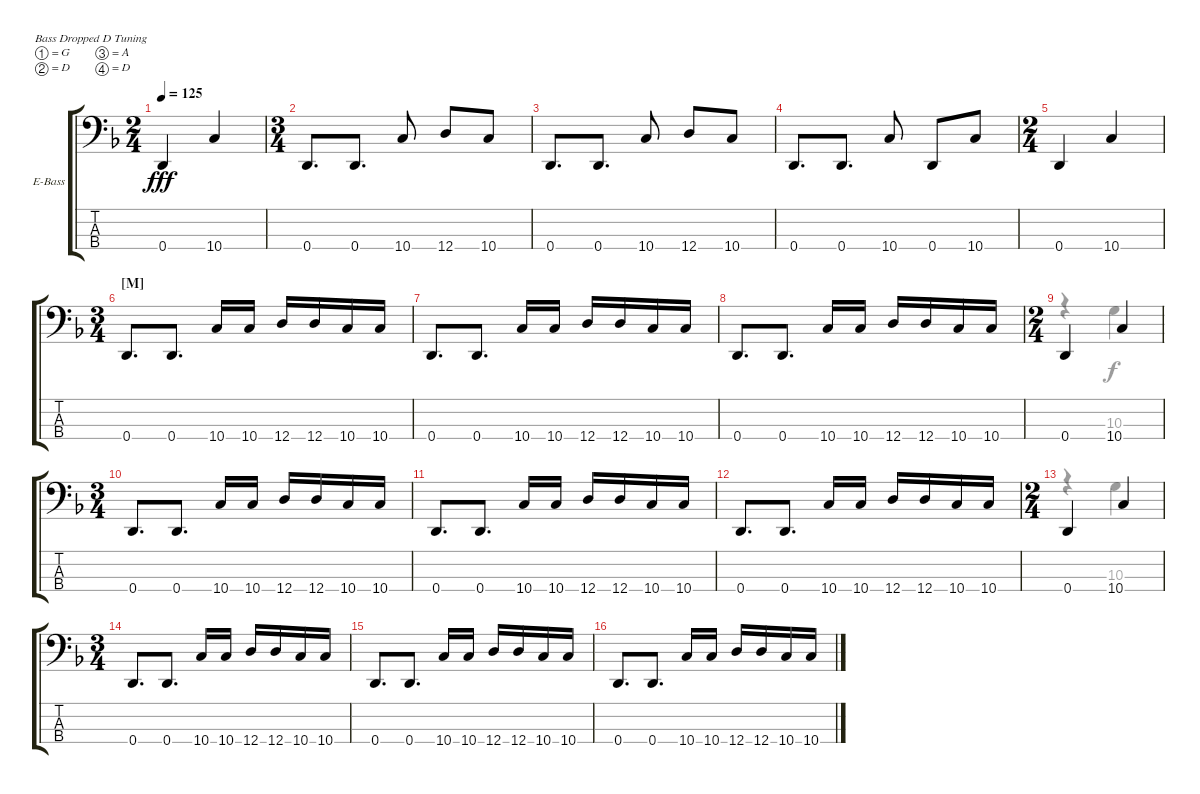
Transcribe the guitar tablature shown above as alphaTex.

\defaultSystemsLayout 4
\bracketExtendMode groupsimilarinstruments
\firstSystemTrackNameOrientation horizontal
\otherSystemsTrackNameOrientation horizontal
\track ("Electric Bass" "E-Bass") {instrument electricbassfinger}
\staff {score tabs}
\tuning (G2 D2 A1 D1)
\voice
\ts (2 4)
\tempo 125
\clef f4
\ks f
0.4.4{dy fff} 10.4.4 |
\ts (3 4)
0.4.8{d} 0.4.8{d} 10.4.8 12.4.8 10.4.8 |
0.4.8{d} 0.4.8{d} 10.4.8 12.4.8 10.4.8 |
0.4.8{d} 0.4.8{d} 10.4.8 0.4.8 10.4.8 |
\ts (2 4)
0.4.4 10.4.4 |
\ts (3 4)
\section ("M" "")
0.4.8{d} 0.4.8{d} 10.4.16 10.4.16 12.4.16 12.4.16 10.4.16 10.4.16 |
0.4.8{d} 0.4.8{d} 10.4.16 10.4.16 12.4.16 12.4.16 10.4.16 10.4.16 |
0.4.8{d} 0.4.8{d} 10.4.16 10.4.16 12.4.16 12.4.16 10.4.16 10.4.16 |
\ts (2 4)
0.4.4 10.4.4 |
\ts (3 4)
0.4.8{d} 0.4.8{d} 10.4.16 10.4.16 12.4.16 12.4.16 10.4.16 10.4.16 |
0.4.8{d} 0.4.8{d} 10.4.16 10.4.16 12.4.16 12.4.16 10.4.16 10.4.16 |
0.4.8{d} 0.4.8{d} 10.4.16 10.4.16 12.4.16 12.4.16 10.4.16 10.4.16 |
\ts (2 4)
0.4.4 10.4.4 |
\ts (3 4)
0.4.8{d} 0.4.8{d} 10.4.16 10.4.16 12.4.16 12.4.16 10.4.16 10.4.16 |
0.4.8{d} 0.4.8{d} 10.4.16 10.4.16 12.4.16 12.4.16 10.4.16 10.4.16 |
0.4.8{d} 0.4.8{d} 10.4.16 10.4.16 12.4.16 12.4.16 10.4.16 10.4.16
\voice
\clef f4
\ottava regular
\simile none
\ks f
|
|
|
|
|
|
|
|
r.4 10.3.4{dy f} |
|
|
|
r.4 10.3.4 |
|
|
